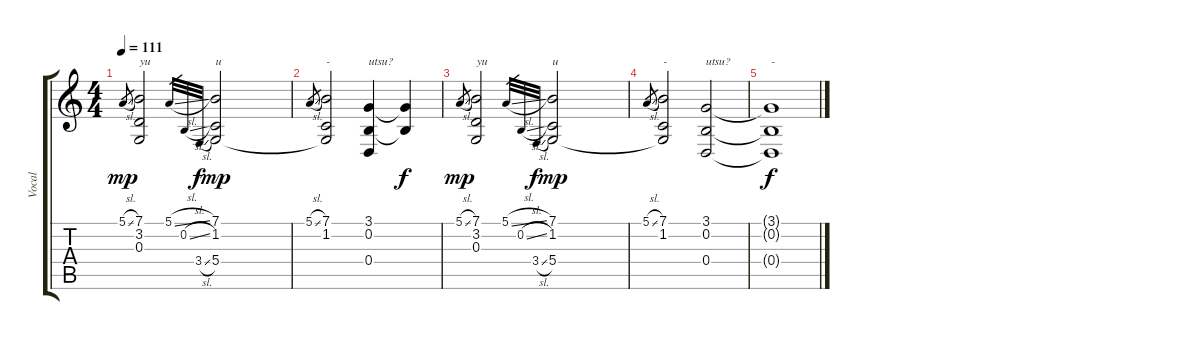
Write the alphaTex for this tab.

\track ("Vocal" "Vocal") {instrument clarinet}
\staff {score tabs}
\tuning (E4 B3 G3 D3 A2 E2) {hide}
\ts (4 4)
\tempo 111
\clef g2
\ks c
5.1{sl}.8{gr dy mp} (7.1 3.2 0.3).2{txt "yu"} 5.1{sl}.32{gr} 0.2{sl}.32{gr} 3.4{sl}.32{gr dy f} (7.1 1.2 5.4).2{txt "u" dy mp} |
5.1{sl}.8{gr} (7.1 1.2 5.4{t}).2{txt "-"} (3.1 0.2 0.4).4{txt "utsu?"} (3.1{t} 0.2{t}).4{dy f} |
5.1{sl}.8{gr dy mp} (7.1 3.2 0.3).2{txt "yu"} 5.1{sl}.32{gr} 0.2{sl}.32{gr} 3.4{sl}.32{gr dy f} (7.1 1.2 5.4).2{txt "u" dy mp} |
5.1{sl}.8{gr} (7.1 1.2 5.4{t}).2{txt "-"} (3.1 0.2 0.4).2{txt "utsu?"} |
(3.1{t} 0.2{t} 0.4{t}).1{txt "-" dy f}
